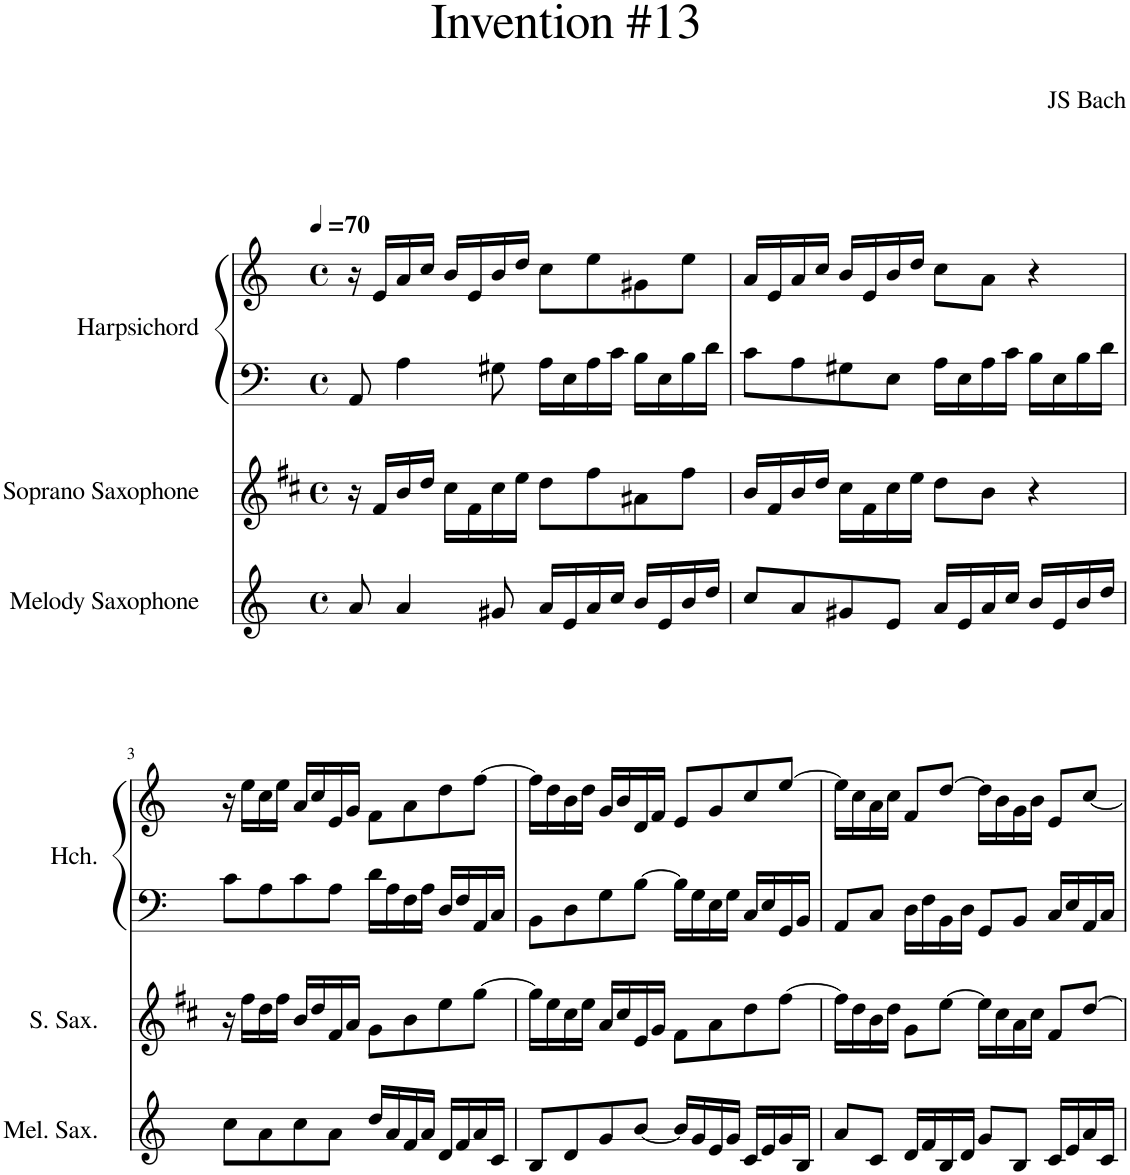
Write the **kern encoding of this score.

**kern	**kern	**kern	**kern
*part3	*part2	*part1	*part1
*staff4	*staff3	*staff2	*staff1
*I"Melody Saxophone	*I"Soprano Saxophone	*I"Harpsichord	*
*I'Mel. Sax.	*I'S. Sax.	*I'Hch.	*
*clefG2	*clefG2	*clefF4	*clefG2
*Trd7c12	*Trd1c2	*	*
*k[]	*k[f#c#]	*k[]	*k[]
*M4/4	*M4/4	*M4/4	*M4/4
*met(c)	*met(c)	*met(c)	*met(c)
*MM70	*MM70	*MM70	*MM70
=1	=1	=1	=1
8a/	16r	8AA/	16r
.	16f#/LL	.	16e/LL
4a/	16b/	4A\	16a/
.	16dd/JJ	.	16cc/JJ
.	16cc#\LL	.	16b/LL
.	16f#\	.	16e/
8g#X/	16cc#\	8G#X\	16b/
.	16ee\JJ	.	16dd/JJ
16a/LL	8dd\L	16A\LL	8cc\L
16e/	.	16E\	.
16a/	8ff#\	16A\	8ee\
16cc/JJ	.	16c\JJ	.
16b/LL	8a#X\	16B\LL	8g#X\
16e/	.	16E\	.
16b/	8ff#\J	16B\	8ee\J
16dd/JJ	.	16d\JJ	.
=2	=2	=2	=2
8cc/L	16b/LL	8c\L	16a/LL
.	16f#/	.	16e/
8a/	16b/	8A\	16a/
.	16dd/JJ	.	16cc/JJ
8g#X/	16cc#\LL	8G#X\	16b/LL
.	16f#\	.	16e/
8e/J	16cc#\	8E\J	16b/
.	16ee\JJ	.	16dd/JJ
16a/LL	8dd\L	16A\LL	8cc\L
16e/	.	16E\	.
16a/	8b\J	16A\	8a\J
16cc/JJ	.	16c\JJ	.
16b/LL	4r	16B\LL	4r
16e/	.	16E\	.
16b/	.	16B\	.
16dd/JJ	.	16d\JJ	.
!!LO:LB:g=z
=3	=3	=3	=3
8cc\L	16r	8c\L	16r
.	16ff#\LL	.	16ee\LL
8a\	16dd\	8A\	16cc\
.	16ff#\JJ	.	16ee\JJ
8cc\	16b/LL	8c\	16a/LL
.	16dd/	.	16cc/
8a\J	16f#/	8A\J	16e/
.	16a/JJ	.	16g/JJ
16dd/LL	8g\L	16d\LL	8f\L
16a/	.	16A\	.
16f/	8b\	16F\	8a\
16a/JJ	.	16A\JJ	.
16d/LL	8ee\	16D/LL	8dd\
16f/	.	16F/	.
16a/	[8gg\J	16AA/	[8ff\J
16c/JJ	.	16C/JJ	.
=4	=4	=4	=4
8B/L	16gg\LL]	8BB\L	16ff\LL]
.	16ee\	.	16dd\
8d/	16cc#\	8D\	16b\
.	16ee\JJ	.	16dd\JJ
8g/	16a/LL	8G\	16g/LL
.	16cc#/	.	16b/
[8b/J	16e/	[8B\J	16d/
.	16g/JJ	.	16f/JJ
16b/LL]	8f#\L	16B\LL]	8e/L
16g/	.	16G\	.
16e/	8a\	16E\	8g/
16g/JJ	.	16G\JJ	.
16c/LL	8dd\	16C/LL	8cc/
16e/	.	16E/	.
16g/	[8ff#\J	16GG/	[8ee/J
16B/JJ	.	16BB/JJ	.
=5	=5	=5	=5
8a/L	16ff#\LL]	8AA/L	16ee\LL]
.	16dd\	.	16cc\
8c/J	16b\	8C/J	16a\
.	16dd\JJ	.	16cc\JJ
16d/LL	8g\L	16D\LL	8f/L
16f/	.	16F\	.
16B/	[8ee\J	16BB\	[8dd/J
16d/JJ	.	16D\JJ	.
8g/L	16ee\LL]	8GG/L	16dd\LL]
.	16cc#\	.	16b\
8B/J	16a\	8BB/J	16g\
.	16cc#\JJ	.	16b\JJ
16c/LL	8f#/L	16C/LL	8e/L
16e/	.	16E/	.
16a/	[8dd/J	16AA/	[8cc/J
16c/JJ	.	16C/JJ	.
=	=	=	=
*-	*-	*-	*-
